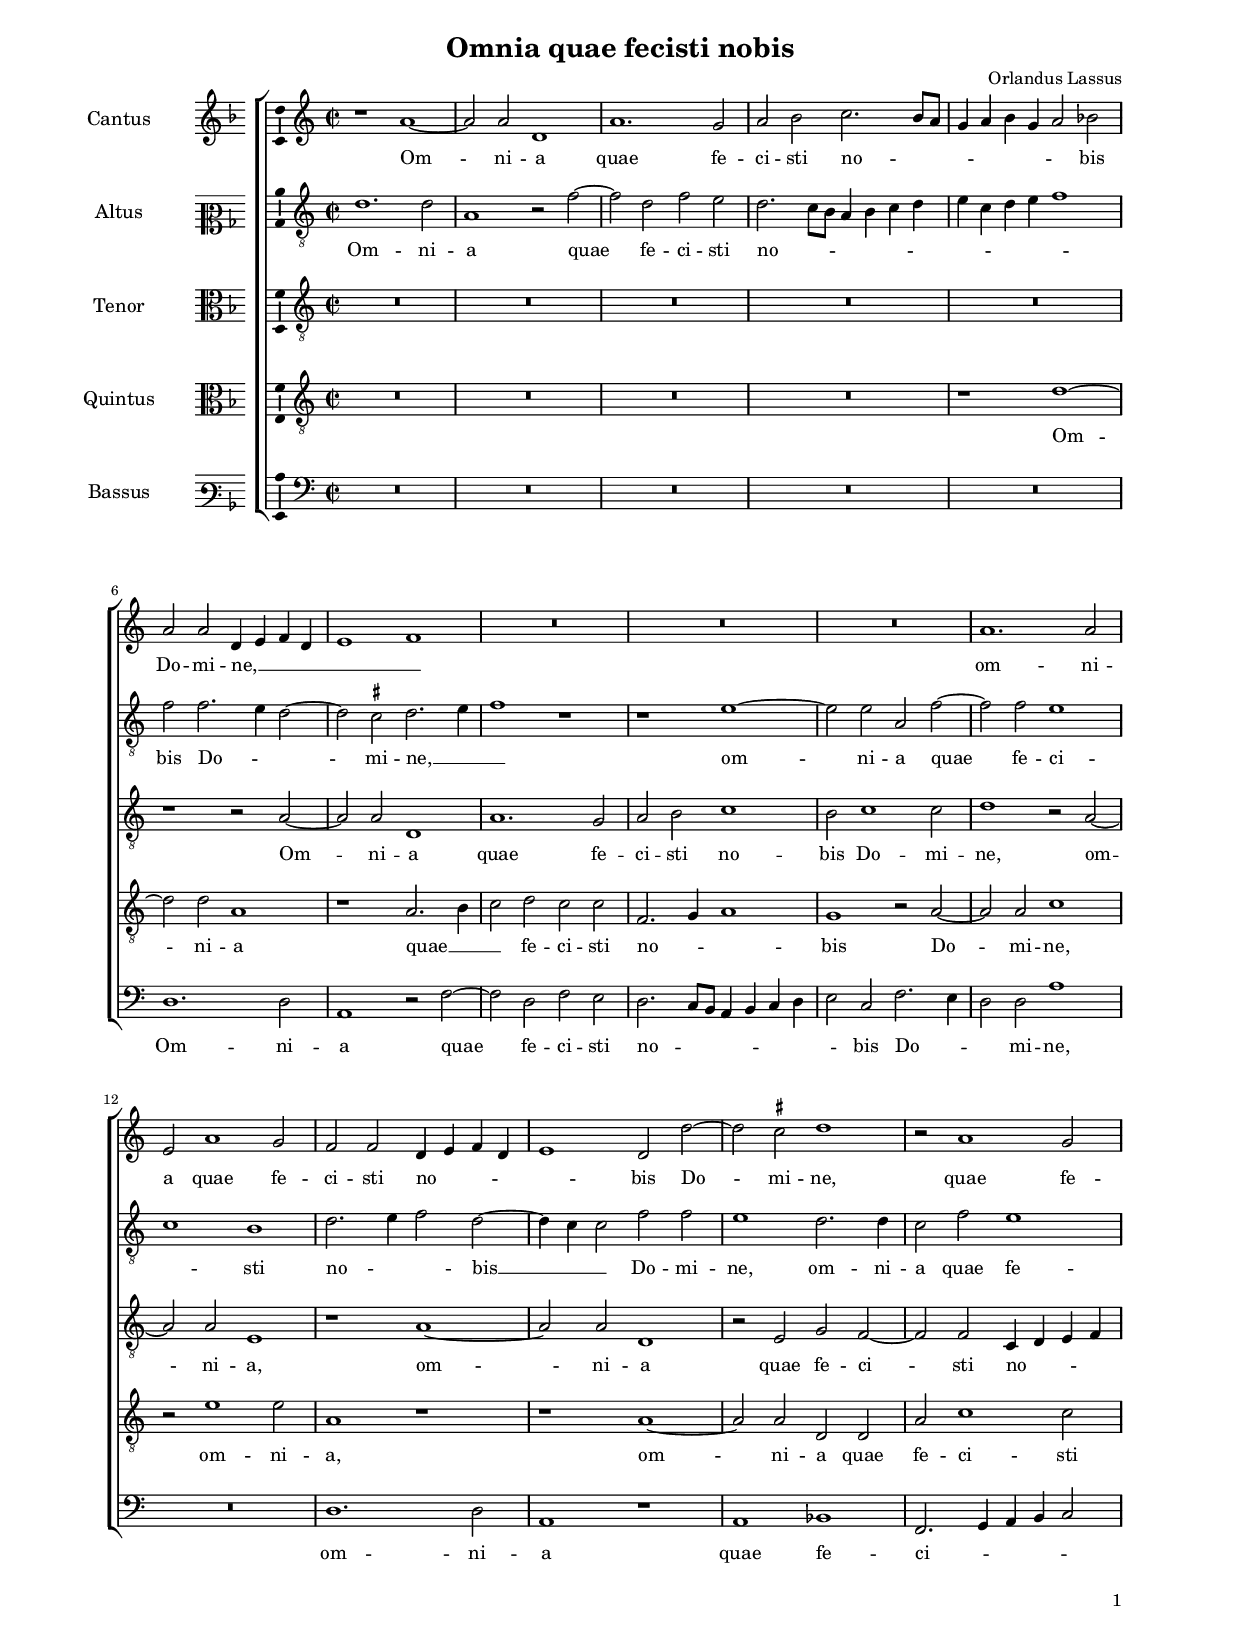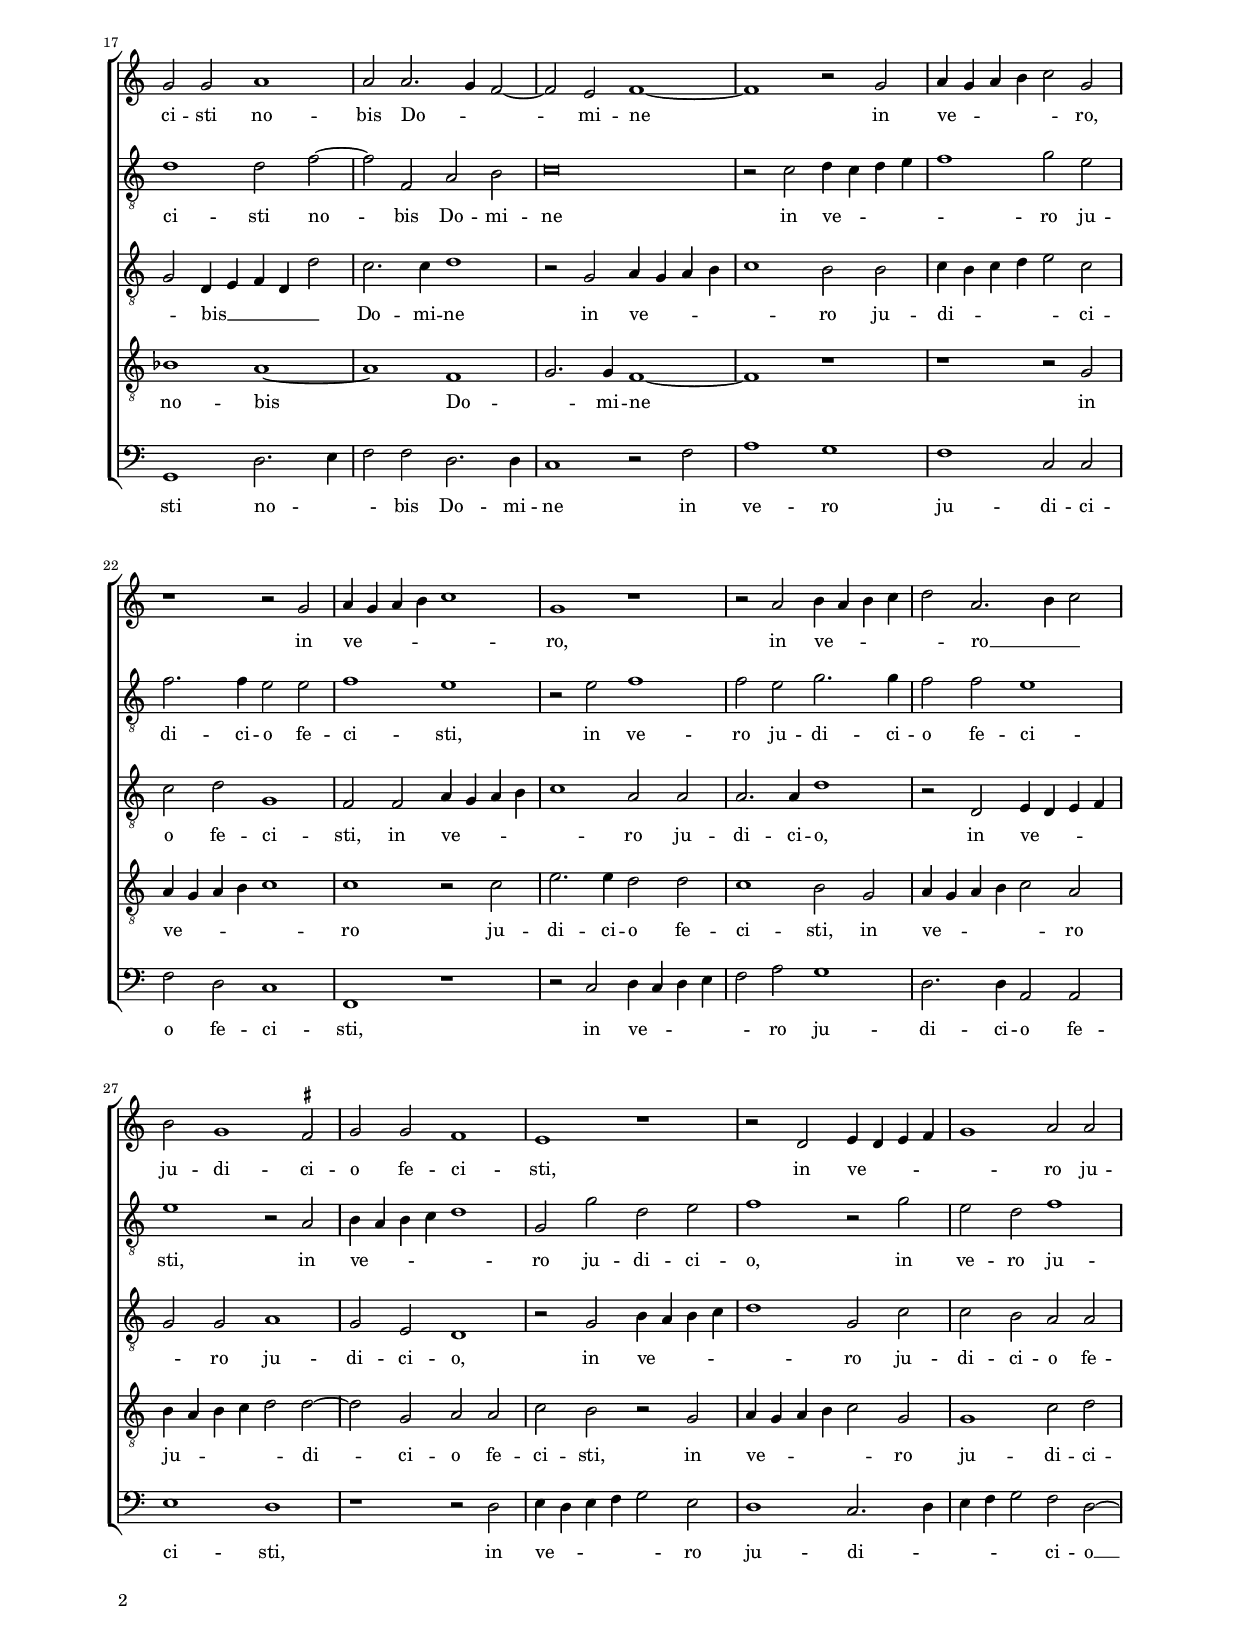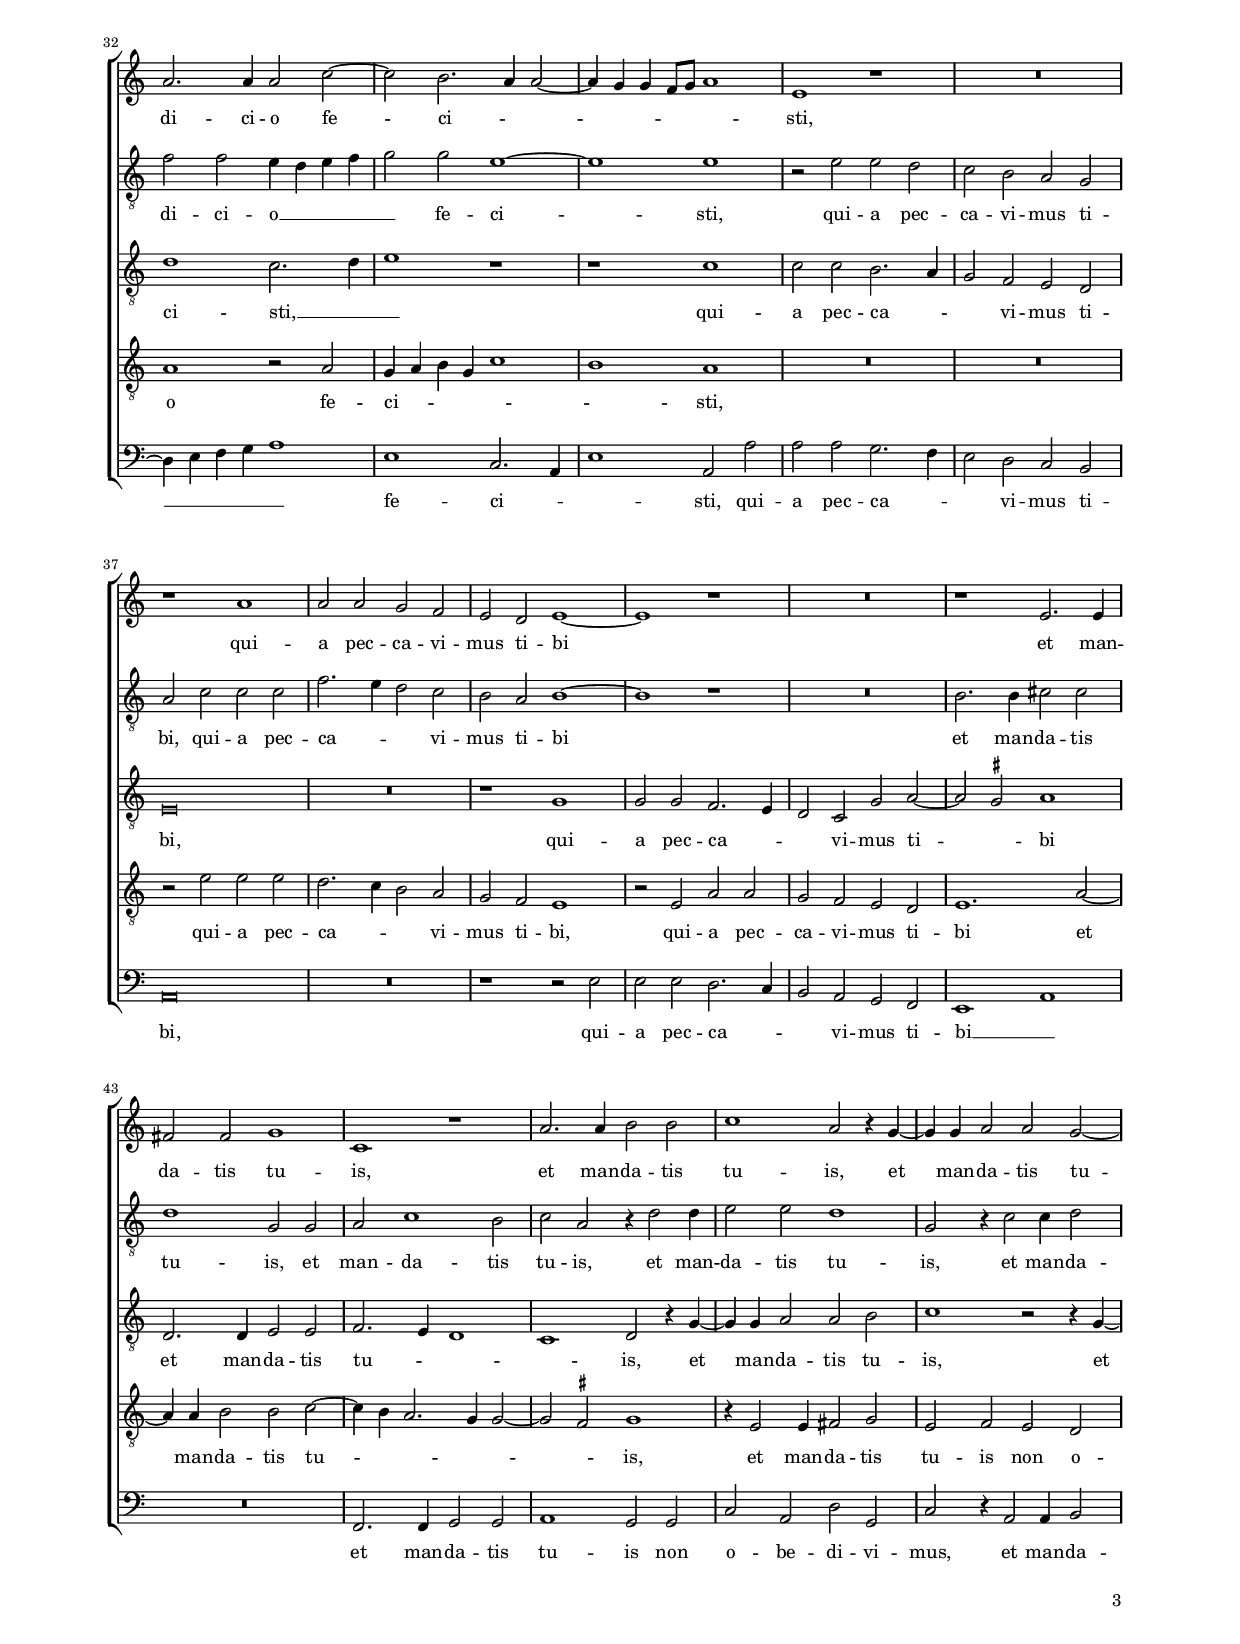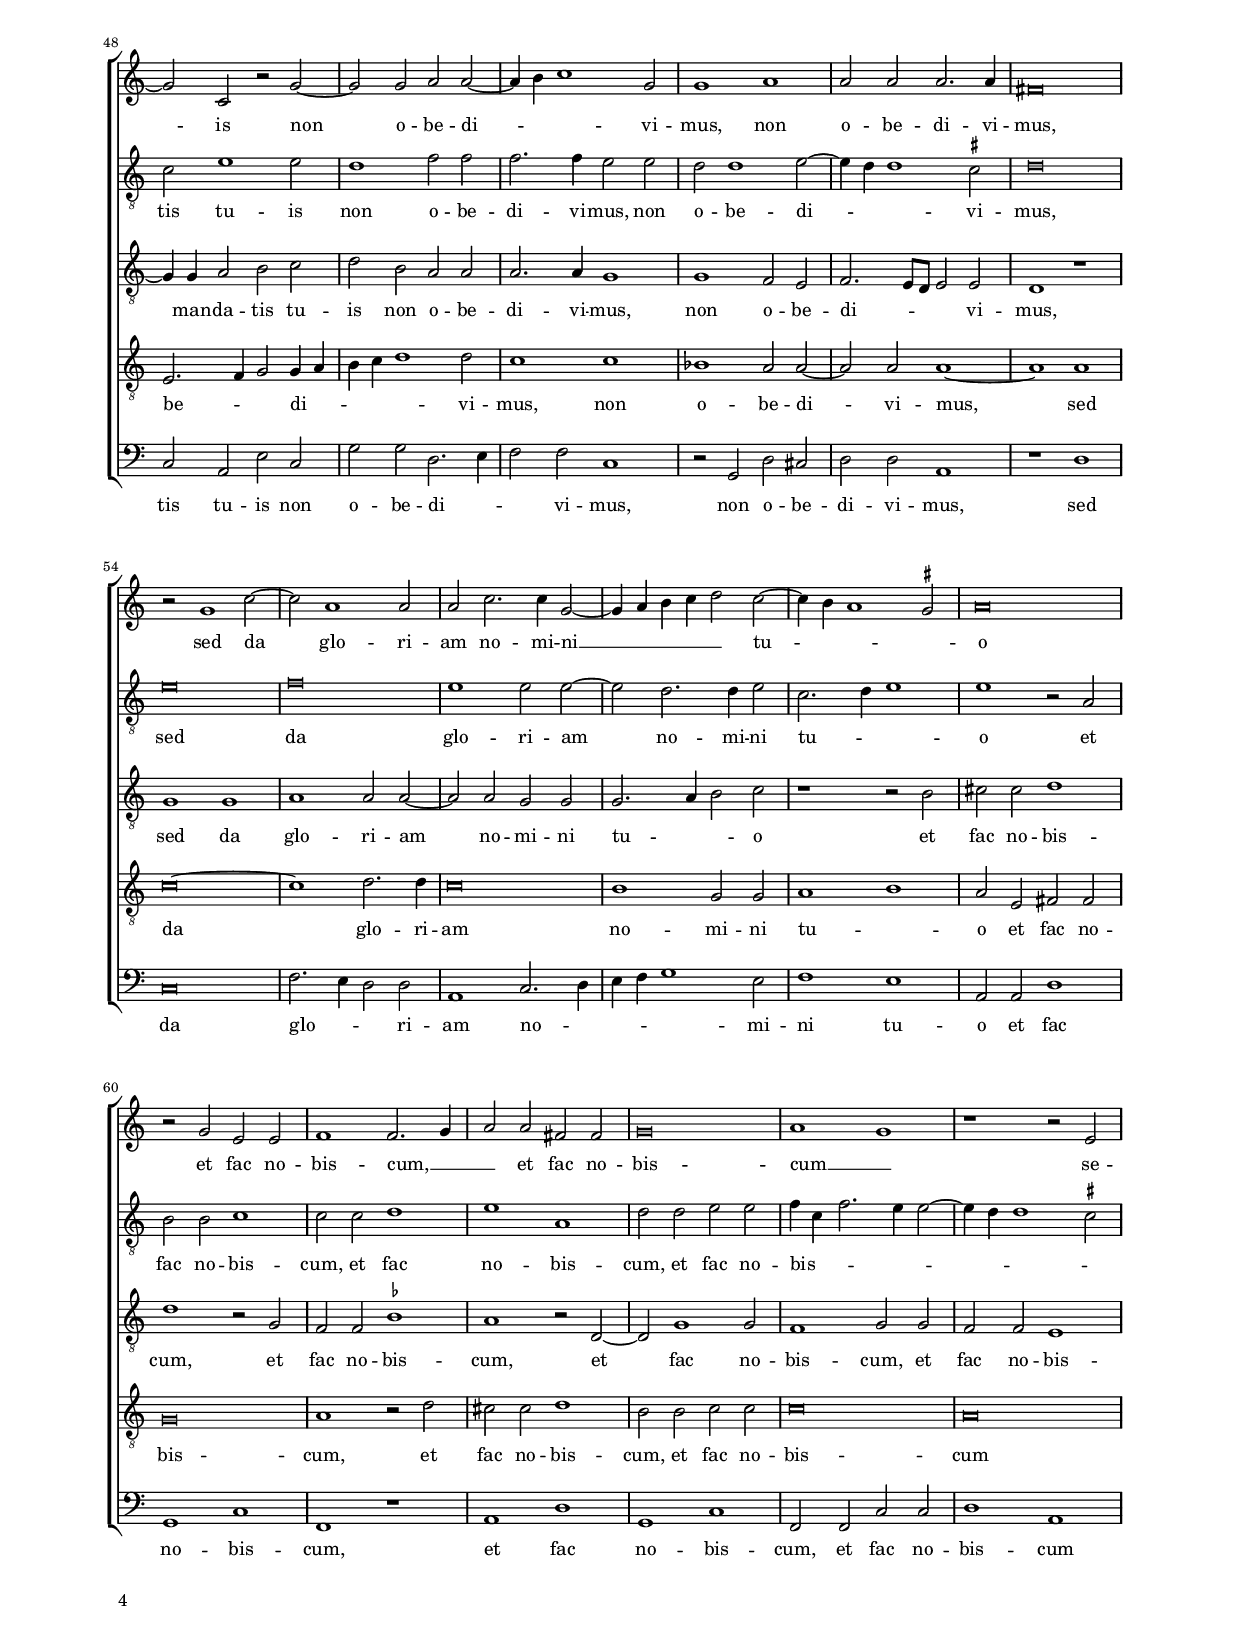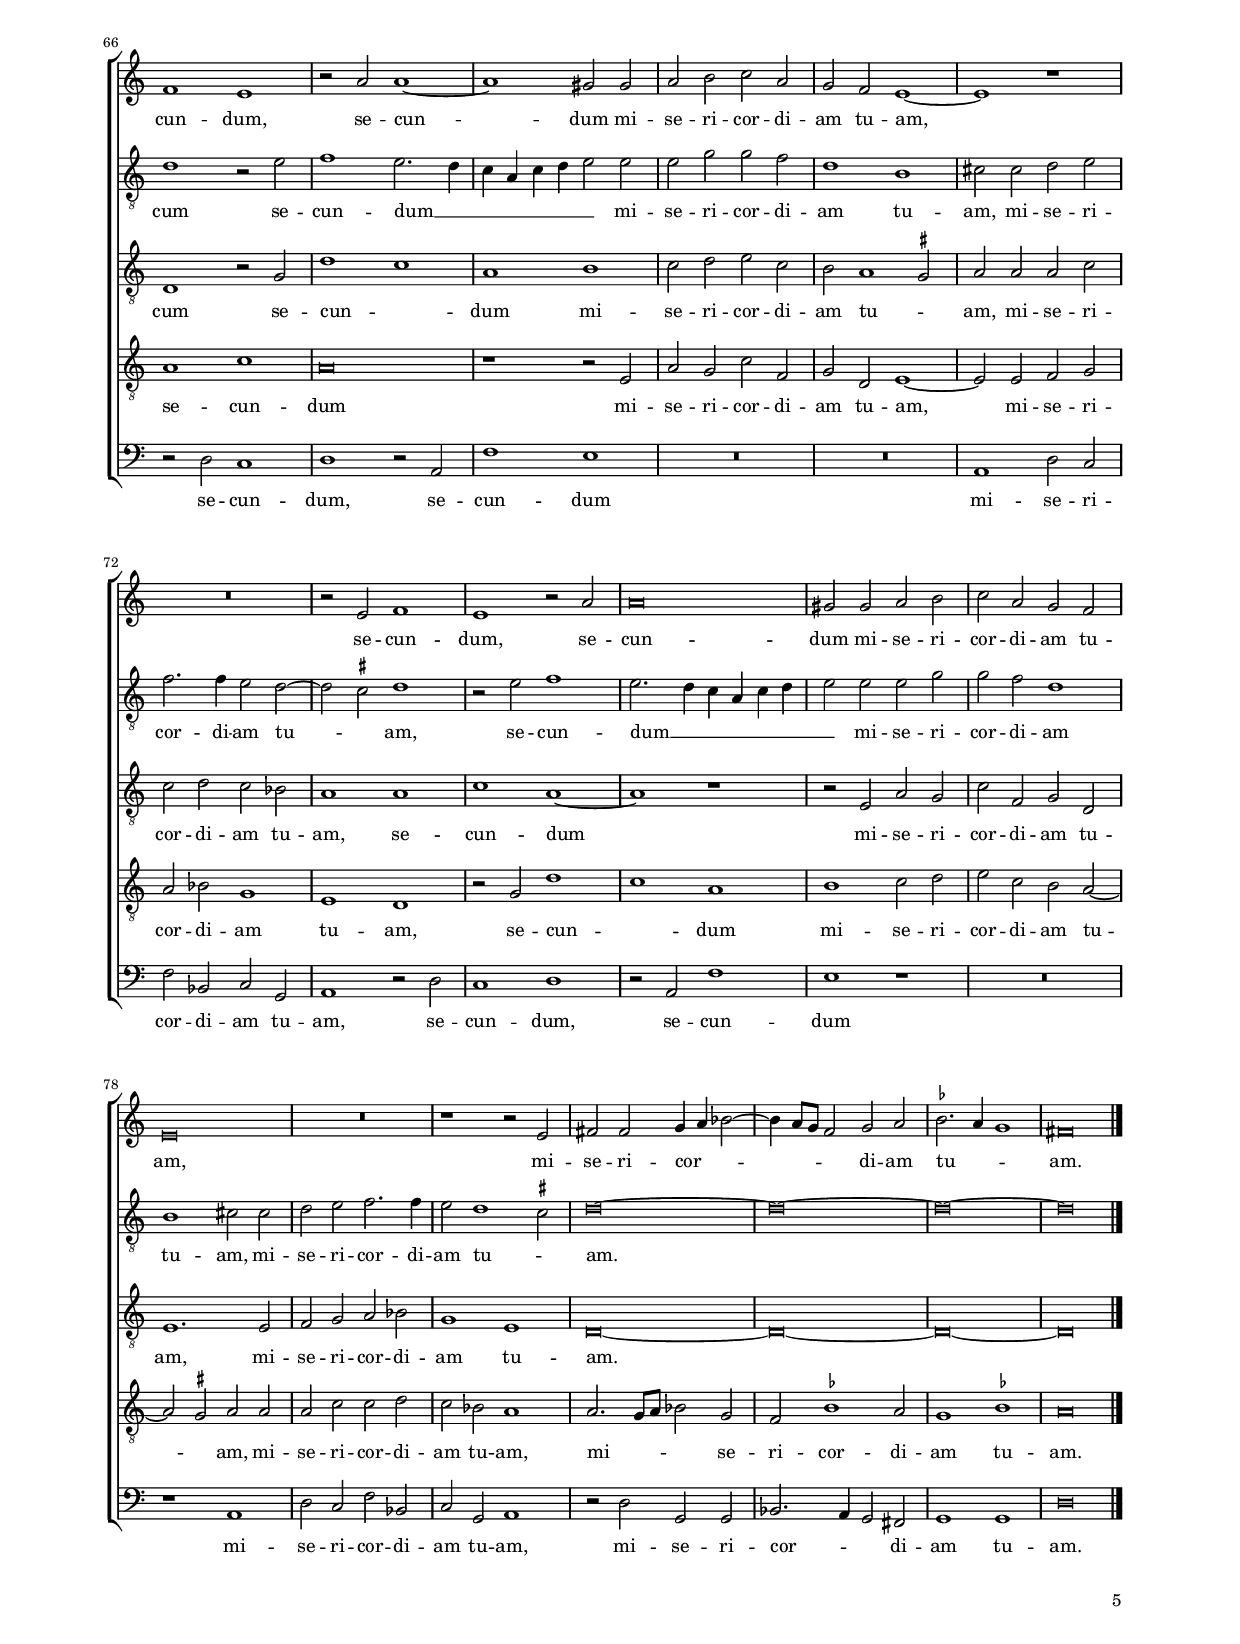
\header
{
  title="Omnia quae fecisti nobis"
  composer="Orlandus Lassus"
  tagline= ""
}

\version "2.22.1"
\include "deutsch.ly"
#(set-global-staff-size 15)
#(ly:set-option 'point-and-click #f)

	
\paper
	{
	top-margin = 1.8 \cm
	bottom-margin = 1.2 \cm
	left-margin = 2 \cm
	right-margin = 2 \cm
	ragged-bottom = ##f
	ragged-last-bottom = ##t
	print-page-number = ##f
	system-system-spacing = #'((basic-distance . 17) (minimum-distance . 14) (padding . 7) (strechability . 150))
    oddFooterMarkup=\markup   \fill-line { "" \fromproperty #'page:page-number-string }
    evenFooterMarkup=\markup  \fill-line { \fromproperty #'page:page-number-string "" }
    last-bottom-spacing = #'((basic-distance . 12) (minimum-distance . 7) (padding . 4))
    systems-per-page = 3
	}

	m = \melisma
    me = \melismaEnd
    
global = {
	\key f \major
	\time 2/2 \set Score.measureLength = #(ly:make-moment 2/1)
	\skip 1*2*84 \bar "|."
	}

	
    
    ficta = { \once \set suggestAccidentals = ##t }
	
	forget = #(define-music-function (music) (ly:music?) #{
		\accidentalStyle forget
		$music
		\accidentalStyle default
		#})



incipitcantus = \markup { \score {
	{
	\set Staff.instrumentName = \markup { \fontsize #1 "Cantus" }
	\key f \major
	\clef violin
	s4 \bar ""
	}
	\layout  {
	raggedright = ##t
	line-width = 3\cm
	\context { \Staff \remove Time_signature_engraver }
	\override Staff.Clef.Y-extent = #'(0 . 0)
	}} \hspace #1 }
	
      
incipitaltus = \markup { \score {
	{
	\set Staff.instrumentName = \markup { \fontsize #1 "Altus" }
	\key f \major
	\clef mezzosoprano
	s4 \bar ""
	}
	\layout  {
	raggedright = ##t
	line-width = 3\cm
	\context { \Staff \remove Time_signature_engraver }
	\override Staff.Clef.Y-extent = #'(0 . 0)
	}} \hspace #1 }


incipittenor = \markup { \score {
	{
	\set Staff.instrumentName = \markup { \fontsize #1 "Tenor" }
	\key f \major
	\clef alto
	s4 \bar ""
	}
	\layout  {
	raggedright = ##t
	line-width = 3\cm
	\context { \Staff \remove Time_signature_engraver }
	\override Staff.Clef.Y-extent = #'(0 . 0)
	}} \hspace #1 }
      
      
incipitquintus = \markup { \score {
	{
	\set Staff.instrumentName = \markup { \fontsize #1 "Quintus" }
	\key f \major
	\clef alto
	s4 \bar ""
	}
	\layout  {
	raggedright = ##t
	line-width = 3\cm
	\context { \Staff \remove Time_signature_engraver }
	\override Staff.Clef.Y-extent = #'(0 . 0)
	}} \hspace #1 }
      
      
incipitbassus = \markup { \score {
	{
	\set Staff.instrumentName = \markup { \fontsize #1 "Bassus" }
	\key f \major
	\clef varbaritone
	s4 \bar ""
	}
	\layout  {
	raggedright = ##t
	line-width = 3\cm
	\context { \Staff \remove Time_signature_engraver }
	\override Staff.Clef.Y-extent = #'(0 . 0)
	}} \hspace #1 }


cantus = \relative c''
	{
	r1 d~
	d2 d g,1
	d'1. c2
	d2 e f2. \m e8 d
%5
	c4 d e c d2 \me es |
	d2 d g,4 \m a b g
	a1 b \me
	R\breve
	R\breve
%10
	R\breve |
	d1. d2
	a2 d1 c2
	b2 b g4 \m a b g
	a1 \me g2 g'~
%15
	g2 \ficta fis g1 |
	r2 d1 c2
	c2 c d1
	d2 d2. \m c4 b2~
	b2 \me a b1~
%20
	b1 r2 c |
	d4 \m c d e f2 \me c
	r1 r2 c
	d4 \m c d e f1 \me
	c1 r
%25
	r2 d e4 \m d e f |
	g2 \me d2. \m e4 f2 \me
	e2 c1 \ficta h2
	c2 c b1
	a1 r
%30
	r2 g a4 \m g a b |
	c1 \me d2 d
	d2. d4 d2 f~
	f2 e2. \m d4 d2~
	d4 c c b8 c d1 \me
%35
	a1 r |
	R\breve
	r1 d
	d2 d c b
	a2 g a1~
%40
	a1 r |
	R\breve
	r1 a2. a4
	h2 h c1
	f,1 r
%45
	d'2. d4 e2 e |
	f1 d2 r4 c~
	c4 c d2 d c~
	c2 f, r c'~
	c2 c d d~
%50
	d4 \m e f1 \me c2 |
	c1 d
	d2 d d2. d4
	h\breve
	r2 c1 f2~
%55
	f2 d1 d2 |
	d2 f2. f4 c2~
	c4 \m d e f g2 \me f~
	f4 \m e d1 \ficta cis2 \me
	d\breve
%60
	r2 c a a |
	b1 b2. \m c4
	d2 \me d h h
	c\breve
	d1 \m c \me
%65
	r1 r2 a |
	b1 a
	r2 d d1~
	d1 cis2 cis
	d2 e f d
%70
	c2 b a1~ |
	a1 r
	R\breve
	r2 a b1
	a1 r2 d
%75
	d\breve |
	cis2 cis d e
	f2 d c b
	a\breve
	R\breve
%80
	r1 r2 a |
	h2 h c4 \m d es2~
	es4 d8 c b2 \me c d
	\ficta es2. \m d4 c1 \me
	h\breve |
	}


altus = \relative c'
    {
	g'1. g2
	d1 r2 b'~
	b2 g b a
	g2. \m f8 e d4 e f g 
%5
	a4 f g a b1 \me |
	b2 b2. \m a4 g2~
	g2 \me \ficta fis g2. \m a4
	b1 \me r
	r1 a~
%10
	a2 a d, b'~ |
	b2 b a1 \m
	f1 \me e
	g2. \m a4 b2 \me g~
	g4 \m f f2 \me b b
%15
	a1 g2. g4 |
	f2 b a1
	g1 g2 b~
	b2 b, d e
	f\breve
%20
	r2 f g4 \m f g a |
	b1 \me c2 a 
	b2. b4 a2 a
	b1 a
	r2 a b1
%25
	b2 a c2. c4 |
	b2 b a1
	a1 r2 d,
	e4 \m d e f g1 \me
	c,2 c' g a
%30
	b1 r2 c |
	a2 g b1
	b2 b a4 \m g a b
	c2 \me c a1~
	a1 a
%35
	r2 a a g |
	f2 e d c
	d2 f f f
	b2. \m a4 g2 \me f
	e2 d e1~
%40
	e1 r |
	R\breve
	e2. e4 fis2 fis
	g1 c,2 c
	d2 f1 e2
%45
	f2 d r4 g2 g4 |
	a2 a g1
	c,2 r4 f2 f4 g2
	f2 a1 a2
	g1 b2 b
%50
	b2. b4 a2 a |
	g2 g1 a2~
	a4 \m g g1 \me \ficta fis2
	g\breve
	a\breve
%55
	b\breve |
	a1 a2 a~
	a2 g2. g4 a2
	f2. \m g4 a1 \me
	a1 r2 d,
%60
	e2 e f1 |
	f2 f g1
	a1 d,
	g2 g a a
	b4 \m f b2. a4 a2~
%65
	a4 g g1 \ficta fis2 \me |
	g1 r2 a
	b1 a2. \m g4
	f4 d f g a2 \me a
	a2 c c b
%70
	g1 e |
	fis2 fis g a
	b2. b4 a2 g~
	g2 \m \ficta fis \me g1
	r2 a b1
%75
	a2. \m g4 f d f g |
	a2 \me a a c
	c2 b g1
	e1 fis2 fis
	g2 a b2. b4
%80
	a2 g1 \m \ficta fis2 \me |
	g\breve~
	g\breve~
	g\breve~
	g\breve |
	}


tenor = \relative c'
	{
	R\breve
	R\breve
	R\breve
	R\breve
%5
	R\breve |
	r1 r2 d~
	d2 d g,1
	d'1. c2
	d2 e f1
%10
	e2 f1 f2 |
	g1 r2 d~
	d2 d a1
	r1 d~
	d2 d g,1
%15
	r2 a c b~ |
	b2 b f4 \m g a b
	c2 \me g4 \m a b g g'2 \me
	f2. f4 g1
	r2 c, d4 \m c d e
%20
	f1 \me e2 e |
	f4 \m e f g a2 \me f
	f2 g c,1
	b2 b d4 \m c d e
	f1 \me d2 d
%25
	d2. d4 g1 |
	r2 g, a4 \m g a b
	c2 \me c d1
	c2 a g1
	r2 c e4 \m d e f
%30
	g1 \me c,2 f |
	f2 e d d
	g1 f2. \m g4
	a1 \me r
	r1 f
%35
	f2 f e2. \m d4 |
	c2 \me b a g
	a\breve
	R\breve
	r1 c
%40
	c2 c b2. \m a4 |
	g2 \me f c' d~
	d2 \m \ficta cis \me d1
	g,2. g4 a2 a
	b2. \m a4 g1
%45
	f1 \me g2 r4 c~ |
	c4 c d2 d e
	f1 r2 r4 c~
	c4 c d2 e f
	g2 e d d
%50
	d2. d4 c1 |
	c1 b2 a
	b2. \m a8 g a2 \me a
	g1 r
	c1 c
%55
	d1 d2 d~ |
	d2 d c c
	c2. \m d4 e2 \me f
	r1 r2 e
	fis2 fis g1
%60
	g1 r2 c, |
	b2 b \ficta es1
	d1 r2 g,~
	g2 c1 c2
	b1 c2 c
%65
	b2 b a1 |
	g1 r2 c
	g'1 \m f \me
	d1 e
	f2 g a f
%70
	e2 d1 \m \ficta cis2 \me |
	d2 d d f
	f2 g f es
	d1 d
	f1 d~
%75
	d1 r |
	r2 a d c
	f2 b, c g
	a1. a2
	b2 c d es
%80
	c1 a |
	g\breve~
	g\breve~
	g\breve~
	g\breve |
	}

	
quintus = \relative c'
	{
	R\breve
	R\breve
	R\breve
	R\breve
%5
	r1 g'~ |
	g2 g d1
	r1 d2. \m e4
	f2 \me g f f
	b,2. \m c4 d1 \me
%10
	c1 r2 d~ |
	d2 d f1
	r2 a1 a2
	d,1 r
	r1 d~
%15
	d2 d g, g |
	d'2 f1 f2
	es1 d~
	d1 b \m
	c2. \me c4 b1~
%20
	b1 r |
	r1 r2 c
	d4 \m c d e f1 \me
	f1 r2 f
	a2. a4 g2 g
%25
	f1 e2 c |
	d4 \m c d e f2 \me d
	e4 \m d e f g2 \me g~
	g2 c, d d
	f2 e r c
%30
	d4 \m c d e f2 \me c |
	c1 f2 g
	d1 r2 d
	c4 \m d e c f1
	e1 \me d
%35
	R\breve |
	R\breve
	r2 a' a a
	g2. \m f4 e2 \me d
	c2 b a1
%40
	r2 a d d |
	c2 b a g
	a1. d2~
	d4 d e2 e f2~
	f4 \m e d2. c4 c2~
%45
	c2 \ficta h \me c1 |
	r4 a2 a4 h2 c
	a2 b a g
	a2. \m b4 c2 \me c4 \m d
	e4 f g1 \me g2
%50
	f1 f |
	es1 d2 d~
	d2 d d1~
	d1 d
	f\breve~
%55
	f1 g2. g4 |
	f\breve
	e1 c2 c
	d1 \m e \me
	d2 a h h
%60
	c\breve |
	d1 r2 g
	fis2 fis g1
	e2 e f f
	f\breve
%65
	d\breve |
	d1 f
	d\breve
	r1 r2 a
	d2 c f b,
%70
	c2 g a1~ |
	a2 a b c
	d2 es c1
	a1 g
	r2 c g'1 \m
%75
	f1 \me d |
	e1 f2 g
	a2 f e d~
	d2 \m \ficta cis \me d d
	d2 f f g
%80
	f2 es d1 |
	d2. \m c8 d es2 \me c
	b2 \ficta es1 d2
	c1 \ficta es
	d\breve |
	}


bassus = \relative c
	{
	R\breve
	R\breve
	R\breve
	R\breve
%5
	R\breve |
	g'1. g2
	d1 r2 b'~
	b2 g b a
	g2. \m f8 e d4 e f g
%10
	a2 \me f b2. \m a4 |
	g2 \me g d'1
	R\breve
	g,1. g2
	d1 r
%15
	d1 es |
	b2. \m c4 d e f2 \me
	c1 g'2. \m a4
	b2 \me b g2. g4
	f1 r2 b
%20
	d1 c |
	b1 f2 f
	b2 g f1
	b,1 r
	r2 f' g4 \m f g a
%25
	b2 \me d c1 |
	g2. g4 d2 d
	a'1 g
	r1 r2 g
	a4 \m g a b c2 \me a
%30
	g1 f2. \m g4 |
	a4 b c2 \me b g~
	g4 \m a b c d1 \me
	a1 f2. \m d4
	a'1 \me d,2 d'
%35
	d2 d c2. \m b4 |
	a2 \me g f e
	d\breve
	R\breve
	r1 r2 a'
%40
	a2 a g2. \m f4 |
	e2 \me d c b
	a1 \m d \me
	R\breve
	b2. b4 c2 c
%45
	d1 c2 c |
	f2 d g c,
	f2 r4 d2 d4 e2
	f2 d a' f
	c'2 c g2. \m a4
%50
	b2 \me b f1 |
	r2 c g' fis
	g2 g d1
	r1 g
	f\breve
%55
	b2. \m a4 g2 \me g |
	d1 f2. \m g4
	a4 b c1 \me a2
	b1 a
	d,2 d g1
%60
	c,1 f |
	b,1 r
	d1 g
	c,1 f
	b,2 b f' f
%65
	g1 d |
	r2 g f1
	g1 r2 d
	b'1 a
	R\breve
%70
	R\breve |
	d,1 g2 f
	b2 es, f c
	d1 r2 g
	f1 g
%75
	r2 d b'1 |
	a1 r
	R\breve
	r1 d,
	g2 f b es,
%80
	f2 c d1 |
	r2 g c, c
	es2. \m d4 c2 \me h
	c1 c
	g'\breve |
	}
	
lyricscantus = \lyricmode {
	Om -- ni -- a quae fe -- ci -- sti no -- bis Do -- mi -- ne, __
	om -- ni -- a quae fe -- ci -- sti no -- bis Do -- mi -- ne,
	quae fe -- ci -- sti no -- bis Do -- mi -- ne
	in ve -- ro,
	in ve -- ro,
	in ve -- ro __ ju -- di -- ci -- o fe -- ci -- sti,
	in ve -- ro ju -- di -- ci -- o fe -- ci -- sti,
	qui -- a pec -- ca -- vi -- mus ti -- bi
	et man -- da -- tis tu -- is,
	et man -- da -- tis tu -- is,
	et man -- da -- tis tu -- is
	non o -- be -- di -- vi -- mus,
	non o -- be -- di -- vi -- mus,
	sed da glo -- ri -- am no -- mi -- ni __ tu -- o
	et fac no -- bis -- cum, __
	et fac no -- bis -- cum __
	se -- cun -- dum,
	se -- cun -- dum mi -- se -- ri -- cor -- di -- am tu -- am,
	se -- cun -- dum,
	se -- cun -- dum mi -- se -- ri -- cor -- di -- am tu -- am,
	mi -- se -- ri -- cor -- di -- am tu -- am.
	}
	
	
lyricsaltus = \lyricmode {
	Om -- ni -- a quae fe -- ci -- sti no -- bis Do -- mi -- ne, __
	om -- ni -- a quae fe -- ci -- sti no -- bis __ Do -- mi -- ne,
	om -- ni -- a quae fe -- ci -- sti no -- bis Do -- mi -- ne
	in ve -- ro ju -- di -- ci -- o fe -- ci -- sti,
	in ve -- ro ju -- di -- ci -- o fe -- ci -- sti,
	in ve -- ro ju -- di -- ci -- o,
	in ve -- ro ju -- di -- ci -- o __ fe -- ci -- sti,
	qui -- a pec -- ca -- vi -- mus ti -- bi,
	qui -- a pec -- ca -- vi -- mus ti -- bi
	et man -- da -- tis tu -- is,
	et man -- da -- tis tu -- is,
	et man -- da -- tis tu -- is,
	et man -- da -- tis tu -- is
	non o -- be -- di -- vi -- mus,
	non o -- be -- di -- vi -- mus,
	sed da glo -- ri -- am no -- mi -- ni tu -- o
	et fac no -- bis -- cum,
	et fac no -- bis -- cum,
	et fac no -- bis -- cum
	se -- cun -- dum __ mi -- se -- ri -- cor -- di -- am tu -- am,
	mi -- se -- ri -- cor -- di -- am tu -- am,
	se -- cun -- dum __ mi -- se -- ri -- cor -- di -- am tu -- am,
	mi -- se -- ri -- cor -- di -- am tu -- am.
	}
	

lyricstenor = \lyricmode {
	Om -- ni -- a quae fe -- ci -- sti no -- bis Do -- mi -- ne,
	om -- ni -- a,
	om -- ni -- a quae fe -- ci -- sti no -- bis __ Do -- mi -- ne
	in ve -- ro ju -- di -- ci -- o fe -- ci -- sti,
	in ve -- ro ju -- di -- ci -- o,
	in ve -- ro ju -- di -- ci -- o,
	in ve -- ro ju -- di -- ci -- o fe -- ci -- sti, __
	qui -- a pec -- ca -- vi -- mus ti -- bi,
	qui -- a pec -- ca -- vi -- mus ti -- bi
	et man -- da -- tis tu -- is,
	et man -- da -- tis tu -- is,
	et man -- da -- tis tu -- is
	non o -- be -- di -- vi -- mus,
	non o -- be -- di -- vi -- mus,
	sed da glo -- ri -- am no -- mi -- ni tu -- o
	et fac no -- bis -- cum,
	et fac no -- bis -- cum,
	et fac no -- bis -- cum,
	et fac no -- bis -- cum
	se -- cun -- dum mi -- se -- ri -- cor -- di -- am tu -- am,
	mi -- se -- ri -- cor -- di -- am tu -- am,
	se -- cun -- dum mi -- se -- ri -- cor -- di -- am tu -- am,
	mi -- se -- ri -- cor -- di -- am tu -- am.
	}

	
lyricsquintus = \lyricmode {
	Om -- ni -- a quae __ fe -- ci -- sti no -- bis Do -- mi -- ne,
	om -- ni -- a,
	om -- ni -- a quae fe -- ci -- sti no -- bis Do -- mi -- ne
	in ve -- ro ju -- di -- ci -- o fe -- ci -- sti,
	in ve -- ro ju -- di -- ci -- o fe -- ci -- sti,
	in ve -- ro ju -- di -- ci -- o fe -- ci -- sti,
	qui -- a pec -- ca -- vi -- mus ti -- bi,
	qui -- a pec -- ca -- vi -- mus ti -- bi
	et man -- da -- tis tu -- is,
	et man -- da -- tis tu -- is
	non o -- be -- di -- vi -- mus,
	non o -- be -- di -- vi -- mus,
	sed da glo -- ri -- am no -- mi -- ni tu -- o
	et fac no -- bis -- cum,
	et fac no -- bis -- cum,
	et fac no -- bis -- cum
	se -- cun -- dum mi -- se -- ri -- cor -- di -- am tu -- am,
	mi -- se -- ri -- cor -- di -- am tu -- am,
	se -- cun -- dum mi -- se -- ri -- cor -- di -- am tu -- am,
	mi -- se -- ri -- cor -- di -- am tu -- am,
	mi -- se -- ri -- cor -- di -- am tu -- am.
	}
	
	
lyricsbassus = \lyricmode {
	Om -- ni -- a quae fe -- ci -- sti no -- bis Do -- mi -- ne,
	om -- ni -- a quae fe -- ci -- sti no -- bis Do -- mi -- ne
	in ve -- ro ju -- di -- ci -- o fe -- ci -- sti,
	in ve -- ro ju -- di -- ci -- o fe -- ci -- sti,
	in ve -- ro ju -- di -- ci -- o __ fe -- ci -- sti,
	qui -- a pec -- ca -- vi -- mus ti -- bi,
	qui -- a pec -- ca -- vi -- mus ti -- bi __
	et man -- da -- tis tu -- is non o -- be -- di -- vi -- mus,
	et man -- da -- tis tu -- is non o -- be -- di -- vi -- mus,
	non o -- be -- di -- vi -- mus,
	sed da glo -- ri -- am no -- mi -- ni tu -- o
	et fac no -- bis -- cum,
	et fac no -- bis -- cum,
	et fac no -- bis -- cum
	se -- cun -- dum,
	se -- cun -- dum mi -- se -- ri -- cor -- di -- am tu -- am,
	se -- cun -- dum,
	se -- cun -- dum mi -- se -- ri -- cor -- di -- am tu -- am,
	mi -- se -- ri -- cor -- di -- am tu -- am.
	}
	

\score
{  \transpose f c {
	\new ChoirStaff \with { \override StaffGrouper.staff-staff-spacing.basic-distance = #12 }
	<<
	
	\new Staff << \global
	\new Voice="v1" {
		\set Staff.instrumentName=\incipitcantus
		\set Staff.midiInstrument = "reed organ"
		\clef violin
		\cantus }
	\new Lyrics \lyricsto "v1" {\lyricscantus }
	>>

	
	\new Staff << \global
	\new Voice="v2" {
		\set Staff.instrumentName=\incipitaltus
		\set Staff.midiInstrument = "reed organ"
		\clef "G_8" 
		\altus}
	\new Lyrics \lyricsto "v2" {\lyricsaltus }
	>>

	
	\new Staff << \global
	\new Voice="v3" {
		\set Staff.instrumentName=\incipittenor
		\set Staff.midiInstrument = "reed organ"
		\clef "G_8"
		\tenor }
	\new Lyrics \lyricsto "v3" {\lyricstenor }
	>>
	
	
	\new Staff << \global
	\new Voice="v5" {
		\set Staff.instrumentName=\incipitquintus
		\set Staff.midiInstrument = "reed organ"
		\clef "G_8"
		\quintus}
	\new Lyrics \lyricsto "v5" {\lyricsquintus }
	>>
	
	
	\new Staff << \global
	\new Voice="v4" {
		\set Staff.instrumentName=\incipitbassus
		\set Staff.midiInstrument = "reed organ"
		\clef bass 
		\bassus }
	\new Lyrics \lyricsto "v4" {\lyricsbassus}
	>>
	>>
    } % transpose
		
	\layout
	{
	indent = 2.5 \cm
    \context { \Lyrics \override VerticalAxisGroup.nonstaff-relatedstaff-spacing.padding = #1.4 }
    \context { \Staff \consists "Ambitus_engraver" }
	\context { \Staff \override TimeSignature.break-visibility = #end-of-line-invisible }
%	\context { \Staff \override InstrumentName.X-offset = #'-25 }
%	\context { \Voice \override Slur.transparent = ##t }
%	\context { \Voice \override AccidentalSuggestion.avoid-slur = #'ignore }
%	\context { \Voice \override AccidentalSuggestion.outside-staff-priority = ##f }
	\context { \Score \override BarNumber.padding = #2 }
	\context { \Voice \override NoteHead.style = #'baroque }
	}
	
\midi
	{
    	\tempo 2 = 90
	}
	
}


% EOF
